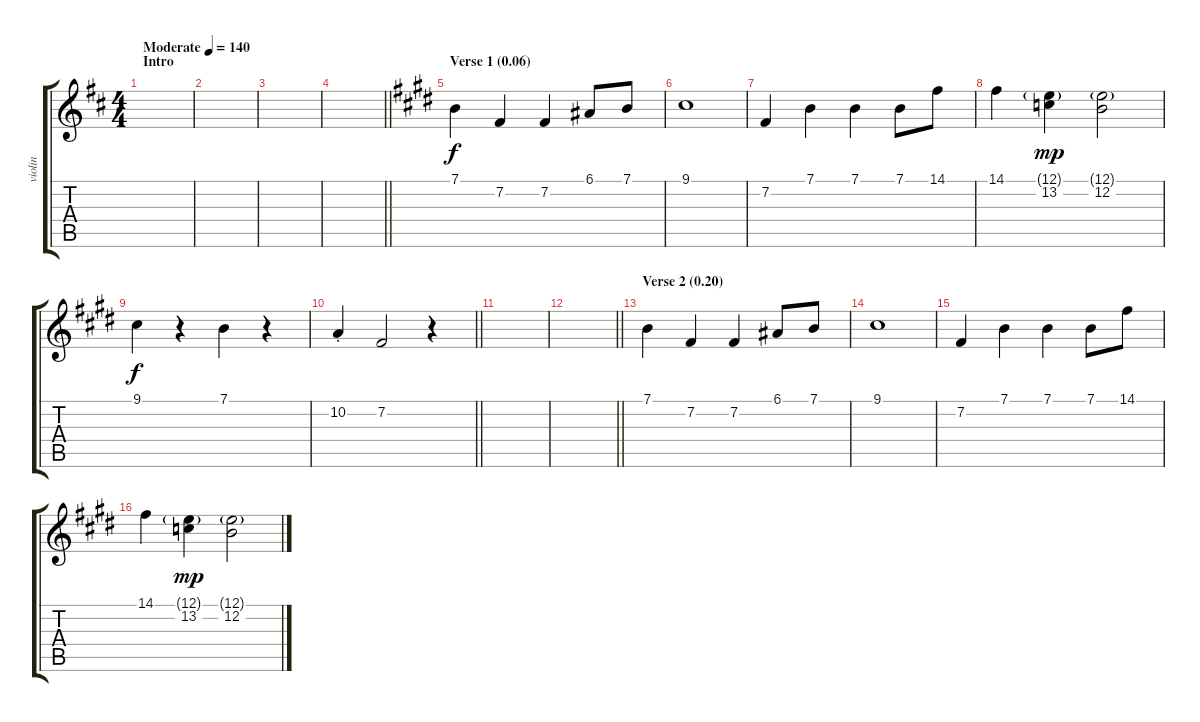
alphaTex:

\track ("violin" "violin") {instrument violin}
\staff {score tabs}
\tuning (E4 B3 G3 D3 A2 E2) {hide}
\ts (4 4)
\section ("" "Intro")
\tempo (140 "Moderate")
\clef g2
\ks d
|
|
|
\barLineRight lightlight
|
\section ("" "Verse 1 (0.06)")
\ks e
7.1.4 7.2.4 7.2.4 6.1.8 7.1.8 |
9.1.1 |
7.2.4 7.1.4 7.1.4 7.1.8 14.1.8 |
14.1.4 (12.1{g} 13.2).4{dy mp} (12.1{g} 12.2).2 |
9.1.4{dy f} r.4 7.1.4 r.4 |
\barLineRight lightlight
10.2{st}.4 7.2.2 r.4 |
|
\barLineRight lightlight
|
\section ("" "Verse 2 (0.20)")
7.1.4 7.2.4 7.2.4 6.1.8 7.1.8 |
9.1.1 |
7.2.4 7.1.4 7.1.4 7.1.8 14.1.8 |
14.1.4 (12.1{g} 13.2).4{dy mp} (12.1{g} 12.2).2
